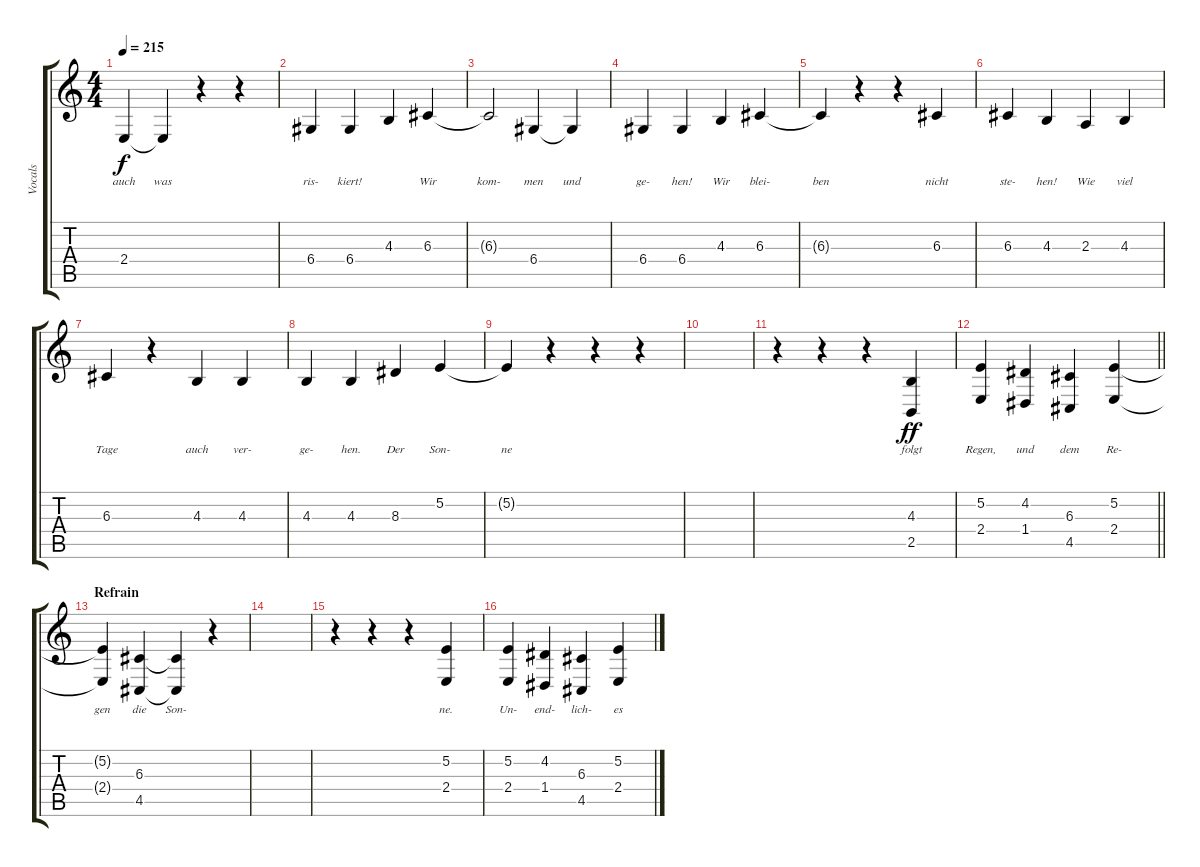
\track ("Vocals" "Vocals") {instrument altosax}
\staff {score tabs}
\tuning (E4 B3 G3 D3 A2 E2) {hide}
\ts (4 4)
\tempo 215
\clef g2
\ks c
2.4.4{lyrics (0 "auch") lyrics (1 "") lyrics (2 "") lyrics (3 "") lyrics (4 "") dy f} 2.4{t}.4{lyrics (0 "was") lyrics (1 "") lyrics (2 "") lyrics (3 "") lyrics (4 "")} r.4 r.4 |
6.4.4{lyrics (0 "ris-") lyrics (1 "") lyrics (2 "") lyrics (3 "") lyrics (4 "")} 6.4.4{lyrics (0 "kiert!") lyrics (1 "") lyrics (2 "") lyrics (3 "") lyrics (4 "")} 4.3.4{lyrics (0 "") lyrics (1 "") lyrics (2 "") lyrics (3 "") lyrics (4 "")} 6.3.4{lyrics (0 "Wir") lyrics (1 "") lyrics (2 "") lyrics (3 "") lyrics (4 "")} |
6.3{t}.2{lyrics (0 "kom-") lyrics (1 "") lyrics (2 "") lyrics (3 "") lyrics (4 "")} 6.4.4{lyrics (0 "men") lyrics (1 "") lyrics (2 "") lyrics (3 "") lyrics (4 "")} 6.4{t}.4{lyrics (0 "und") lyrics (1 "") lyrics (2 "") lyrics (3 "") lyrics (4 "")} |
6.4.4{lyrics (0 "ge-") lyrics (1 "") lyrics (2 "") lyrics (3 "") lyrics (4 "")} 6.4.4{lyrics (0 "hen!") lyrics (1 "") lyrics (2 "") lyrics (3 "") lyrics (4 "")} 4.3.4{lyrics (0 "Wir") lyrics (1 "") lyrics (2 "") lyrics (3 "") lyrics (4 "")} 6.3.4{lyrics (0 "blei-") lyrics (1 "") lyrics (2 "") lyrics (3 "") lyrics (4 "")} |
6.3{t}.4{lyrics (0 "ben") lyrics (1 "") lyrics (2 "") lyrics (3 "") lyrics (4 "")} r.4 r.4 6.3.4{lyrics (0 "nicht") lyrics (1 "") lyrics (2 "") lyrics (3 "") lyrics (4 "")} |
6.3.4{lyrics (0 "ste-") lyrics (1 "") lyrics (2 "") lyrics (3 "") lyrics (4 "")} 4.3.4{lyrics (0 "hen!") lyrics (1 "") lyrics (2 "") lyrics (3 "") lyrics (4 "")} 2.3.4{lyrics (0 "Wie") lyrics (1 "") lyrics (2 "") lyrics (3 "") lyrics (4 "")} 4.3.4{lyrics (0 "viel") lyrics (1 "") lyrics (2 "") lyrics (3 "") lyrics (4 "")} |
6.3.4{lyrics (0 "Tage") lyrics (1 "") lyrics (2 "") lyrics (3 "") lyrics (4 "")} r.4 4.3.4{lyrics (0 "auch") lyrics (1 "") lyrics (2 "") lyrics (3 "") lyrics (4 "")} 4.3.4{lyrics (0 "ver-") lyrics (1 "") lyrics (2 "") lyrics (3 "") lyrics (4 "")} |
4.3.4{lyrics (0 "ge-") lyrics (1 "") lyrics (2 "") lyrics (3 "") lyrics (4 "")} 4.3.4{lyrics (0 "hen.") lyrics (1 "") lyrics (2 "") lyrics (3 "") lyrics (4 "")} 8.3.4{lyrics (0 "Der") lyrics (1 "") lyrics (2 "") lyrics (3 "") lyrics (4 "")} 5.2.4{lyrics (0 "Son-") lyrics (1 "") lyrics (2 "") lyrics (3 "") lyrics (4 "")} |
5.2{t}.4{lyrics (0 "ne") lyrics (1 "") lyrics (2 "") lyrics (3 "") lyrics (4 "")} r.4 r.4 r.4 |
|
r.4 r.4 r.4 (4.3 2.5).4{lyrics (0 "folgt") lyrics (1 "") lyrics (2 "") lyrics (3 "") lyrics (4 "") dy ff} |
\barLineRight lightlight
(5.2 2.4).4{lyrics (0 "Regen,") lyrics (1 "") lyrics (2 "") lyrics (3 "") lyrics (4 "")} (4.2 1.4).4{lyrics (0 "und") lyrics (1 "") lyrics (2 "") lyrics (3 "") lyrics (4 "")} (6.3 4.5).4{lyrics (0 "dem") lyrics (1 "") lyrics (2 "") lyrics (3 "") lyrics (4 "")} (5.2 2.4).4{lyrics (0 "Re-") lyrics (1 "") lyrics (2 "") lyrics (3 "") lyrics (4 "")} |
\section ("" "Refrain")
(5.2{t} 2.4{t}).4{lyrics (0 "gen") lyrics (1 "") lyrics (2 "") lyrics (3 "") lyrics (4 "")} (6.3 4.5).4{lyrics (0 "die") lyrics (1 "") lyrics (2 "") lyrics (3 "") lyrics (4 "")} (6.3{t} 4.5{t}).4{lyrics (0 "Son-") lyrics (1 "") lyrics (2 "") lyrics (3 "") lyrics (4 "")} r.4 |
|
r.4 r.4 r.4 (5.2 2.4).4{lyrics (0 "ne.") lyrics (1 "") lyrics (2 "") lyrics (3 "") lyrics (4 "")} |
(5.2 2.4).4{lyrics (0 "Un-") lyrics (1 "") lyrics (2 "") lyrics (3 "") lyrics (4 "")} (4.2 1.4).4{lyrics (0 "end-") lyrics (1 "") lyrics (2 "") lyrics (3 "") lyrics (4 "")} (6.3 4.5).4{lyrics (0 "lich-") lyrics (1 "") lyrics (2 "") lyrics (3 "") lyrics (4 "")} (5.2 2.4).4{lyrics (0 "es") lyrics (1 "") lyrics (2 "") lyrics (3 "") lyrics (4 "")}
